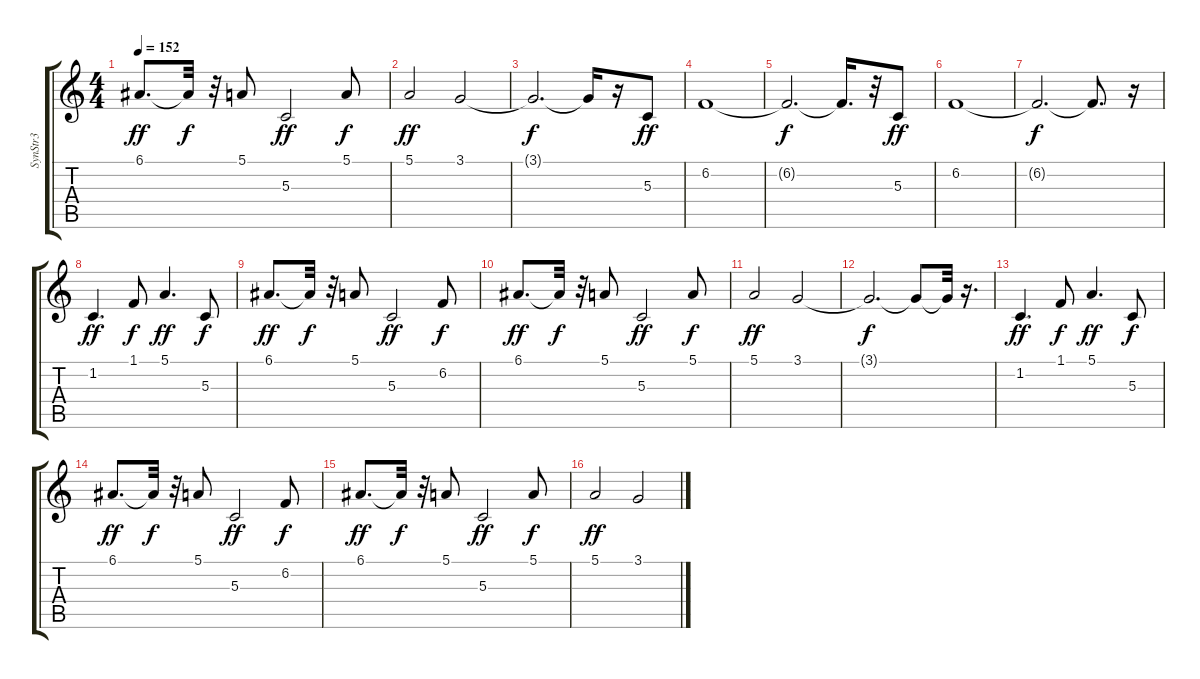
\track ("SynStr3 " "SynStr3 ") {instrument synthstrings1}
\staff {score tabs}
\tuning (E4 B3 G3 D3 A2 E2) {hide}
\ts (4 4)
\tempo 152
\clef g2
\ks c
6.1.8{d dy ff} 6.1{t}.32{dy f} r.32 5.1.8 5.3.2{dy ff} 5.1.8{dy f} |
5.1.2{dy ff} 3.1.2 |
3.1{t}.2{d dy f} 3.1{t}.16 r.16 5.3.8{dy ff} |
6.2.1 |
6.2{t}.2{d dy f} 6.2{t}.16{d} r.32 5.3.8{dy ff} |
6.2.1 |
6.2{t}.2{d dy f} 6.2{t}.8{d} r.16 |
1.2.4{d dy ff} 1.1.8{dy f} 5.1.4{d dy ff} 5.3.8{dy f} |
6.1.8{d dy ff} 6.1{t}.32{dy f} r.32 5.1.8 5.3.2{dy ff} 6.2.8{dy f} |
6.1.8{d dy ff} 6.1{t}.32{dy f} r.32 5.1.8 5.3.2{dy ff} 5.1.8{dy f} |
5.1.2{dy ff} 3.1.2 |
3.1{t}.2{d dy f} 3.1{t}.8 3.1{t}.32 r.16{d} |
1.2.4{d dy ff} 1.1.8{dy f} 5.1.4{d dy ff} 5.3.8{dy f} |
6.1.8{d dy ff} 6.1{t}.32{dy f} r.32 5.1.8 5.3.2{dy ff} 6.2.8{dy f} |
6.1.8{d dy ff} 6.1{t}.32{dy f} r.32 5.1.8 5.3.2{dy ff} 5.1.8{dy f} |
5.1.2{dy ff} 3.1.2
